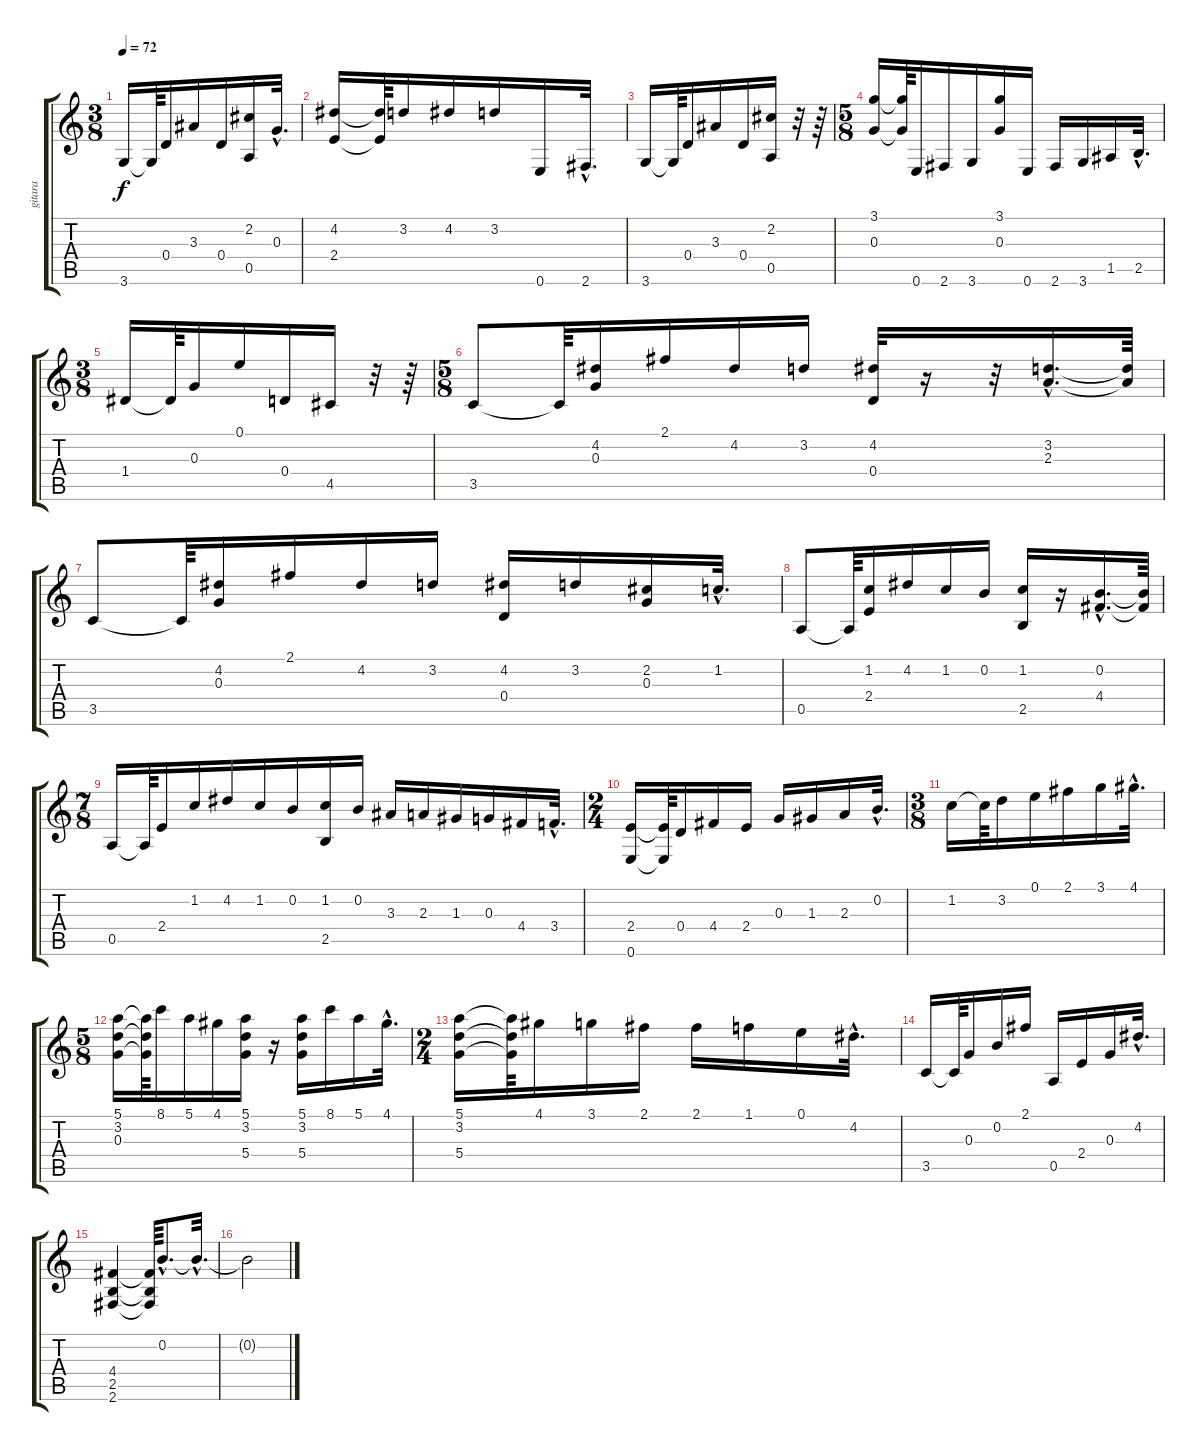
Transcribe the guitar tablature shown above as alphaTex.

\track ("gitara" "gitara") {instrument acousticguitarnylon}
\staff {score tabs}
\tuning (E4 B3 G3 D3 A2 E2) {hide}
\ts (3 8)
\tempo 72
\clef g2
\ks c
3.6.16{dy f} 3.6{t}.64 0.4.16 3.3.16 0.4.16 (2.2 0.5).16 0.3{hac}.32{d} |
(4.2 2.4).16 (4.2{t} 2.4{t}).64 3.2.16 4.2.16 3.2.16 0.6.16 2.6{hac}.32{d} |
3.6.16 3.6{t}.64 0.4.16 3.3.16 0.4.16 (2.2 0.5).16 r.32 r.64 |
\ts (5 8)
(3.1 0.3).16 (3.1{t} 0.3{t}).64 0.6.16 2.6.16 3.6.16 (3.1 0.3).16 0.6.16 2.6.16 3.6.16 1.5.16 2.5{hac}.32{d} |
\ts (3 8)
1.4.16 1.4{t}.64 0.3.16 0.1.16 0.4.16 4.5.16 r.32 r.64 |
\ts (5 8)
3.5.8 3.5{t}.64 (4.2 0.3).16 2.1.16 4.2.16 3.2.16 (4.2 0.4).32 r.16 r.32 (3.2{hac} 2.3{hac}).16{d} (3.2{t} 2.3{t}).64 |
3.5.8 3.5{t}.64 (4.2 0.3).16 2.1.16 4.2.16 3.2.16 (4.2 0.4).16 3.2.16 (2.2 0.3).16 1.2{hac}.32{d} |
0.5.8 0.5{t}.64 (1.2 2.4).16 4.2.16 1.2.16 0.2.16 (1.2 2.5).16 r.16 (0.2{hac} 4.4{hac}).16{d} (0.2{t} 4.4{t}).64 |
\ts (7 8)
0.5.16 0.5{t}.64 2.4.16 1.2.16 4.2.16 1.2.16 0.2.16 (1.2 2.5).16 0.2.16 3.3.16 2.3.16 1.3.16 0.3.16 4.4.16 3.4{hac}.32{d} |
\ts (2 4)
(2.4 0.6).16 (2.4{t} 0.6{t}).64 0.4.16 4.4.16 2.4.16 0.3.16 1.3.16 2.3.16 0.2{hac}.32{d} |
\ts (3 8)
1.2.16 1.2{t}.64 3.2.16 0.1.16 2.1.16 3.1.16 4.1{hac}.32{d} |
\ts (5 8)
(5.1 3.2 0.3).16 (5.1{t} 3.2{t} 0.3{t}).64 8.1.16 5.1.16 4.1.16 (5.1 3.2 5.4).16 r.16 (5.1 3.2 5.4).16 8.1.16 5.1.16 4.1{hac}.32{d} |
\ts (2 4)
(5.1 3.2 5.4).16 (5.1{t} 3.2{t} 5.4{t}).64 4.1.16 3.1.16 2.1.16 2.1.16 1.1.16 0.1.16 4.2{hac}.32{d} |
3.5.16 3.5{t}.64 0.3.16 0.2.16 2.1.16 0.5.16 2.4.16 0.3.16 4.2{hac}.32{d} |
(4.4 2.5 2.6).4 (4.4{t} 2.5{t} 2.6{t}).64 0.2{hac}.8{d} 0.2{hac t}.32{d} |
0.2{t}.2
